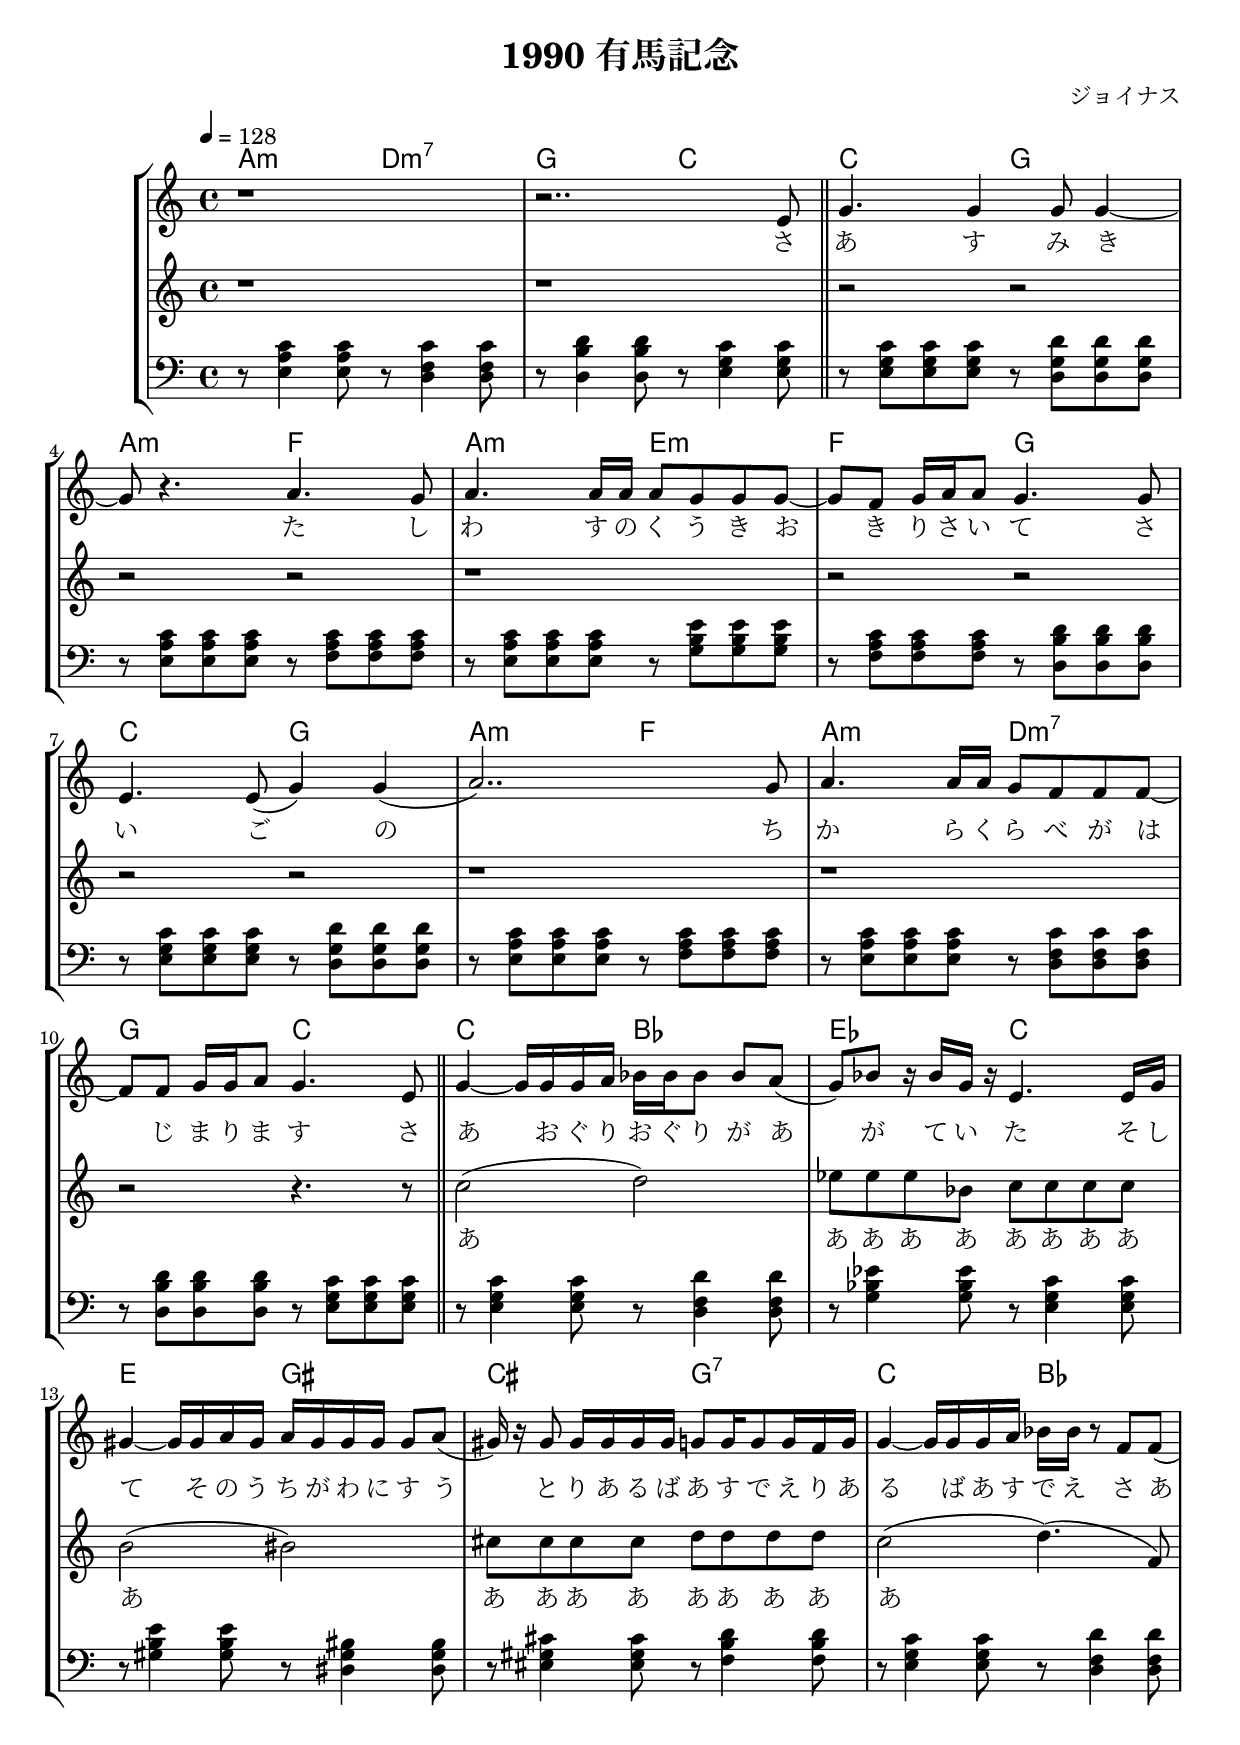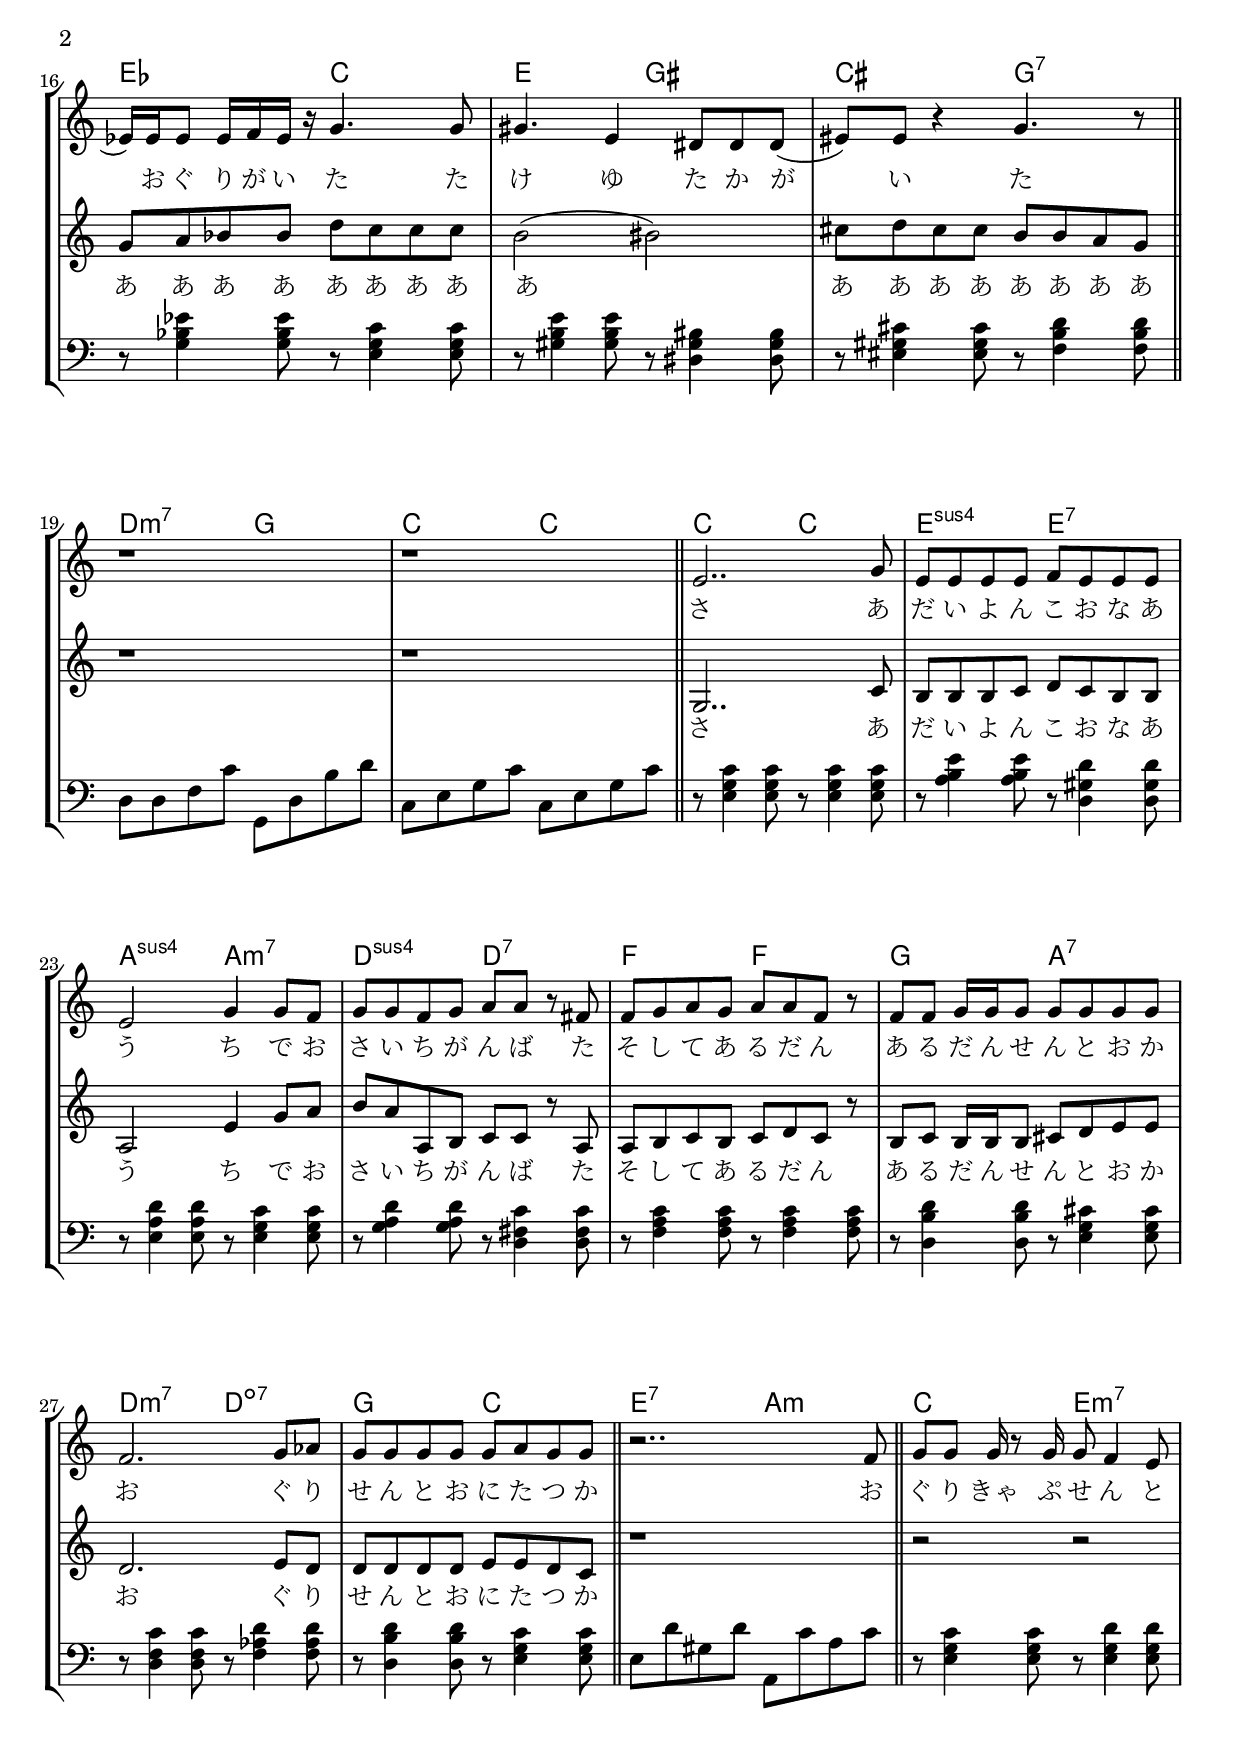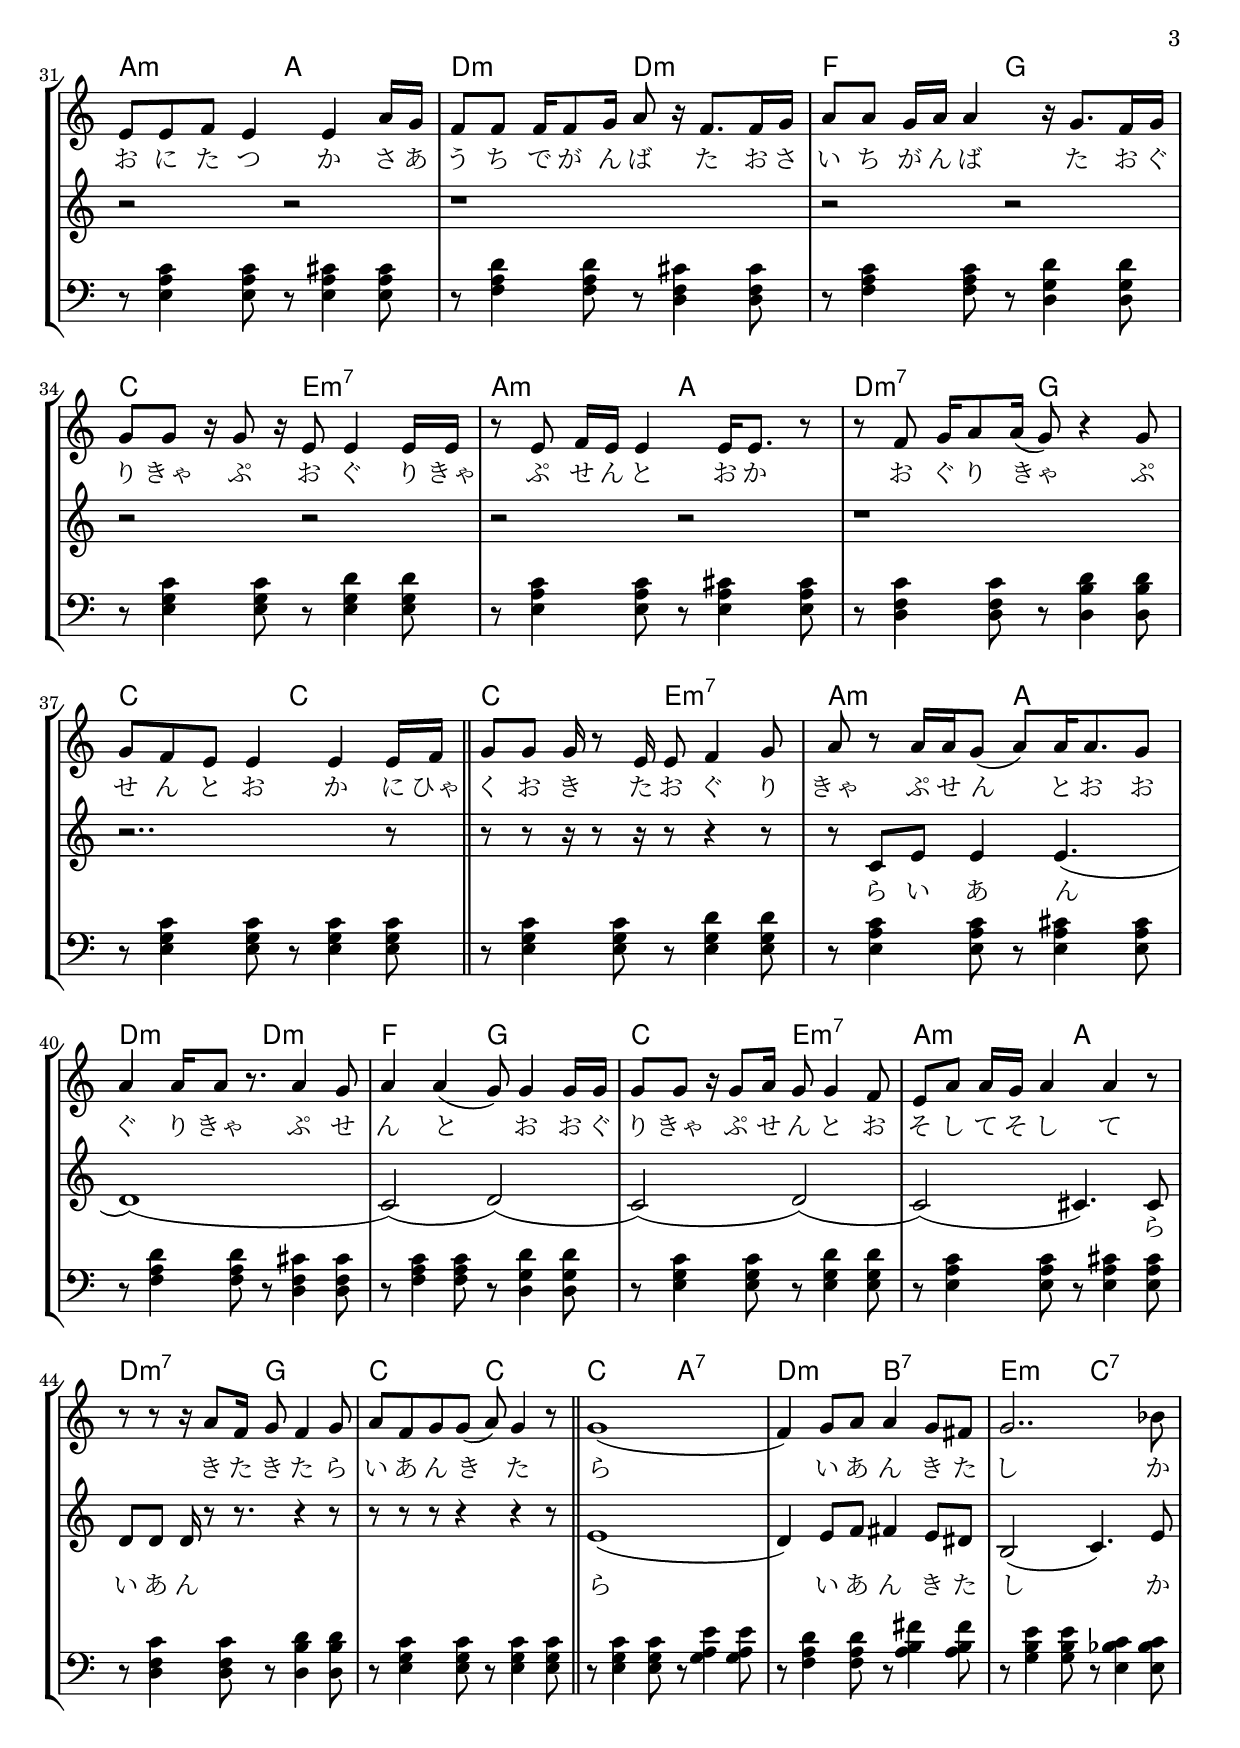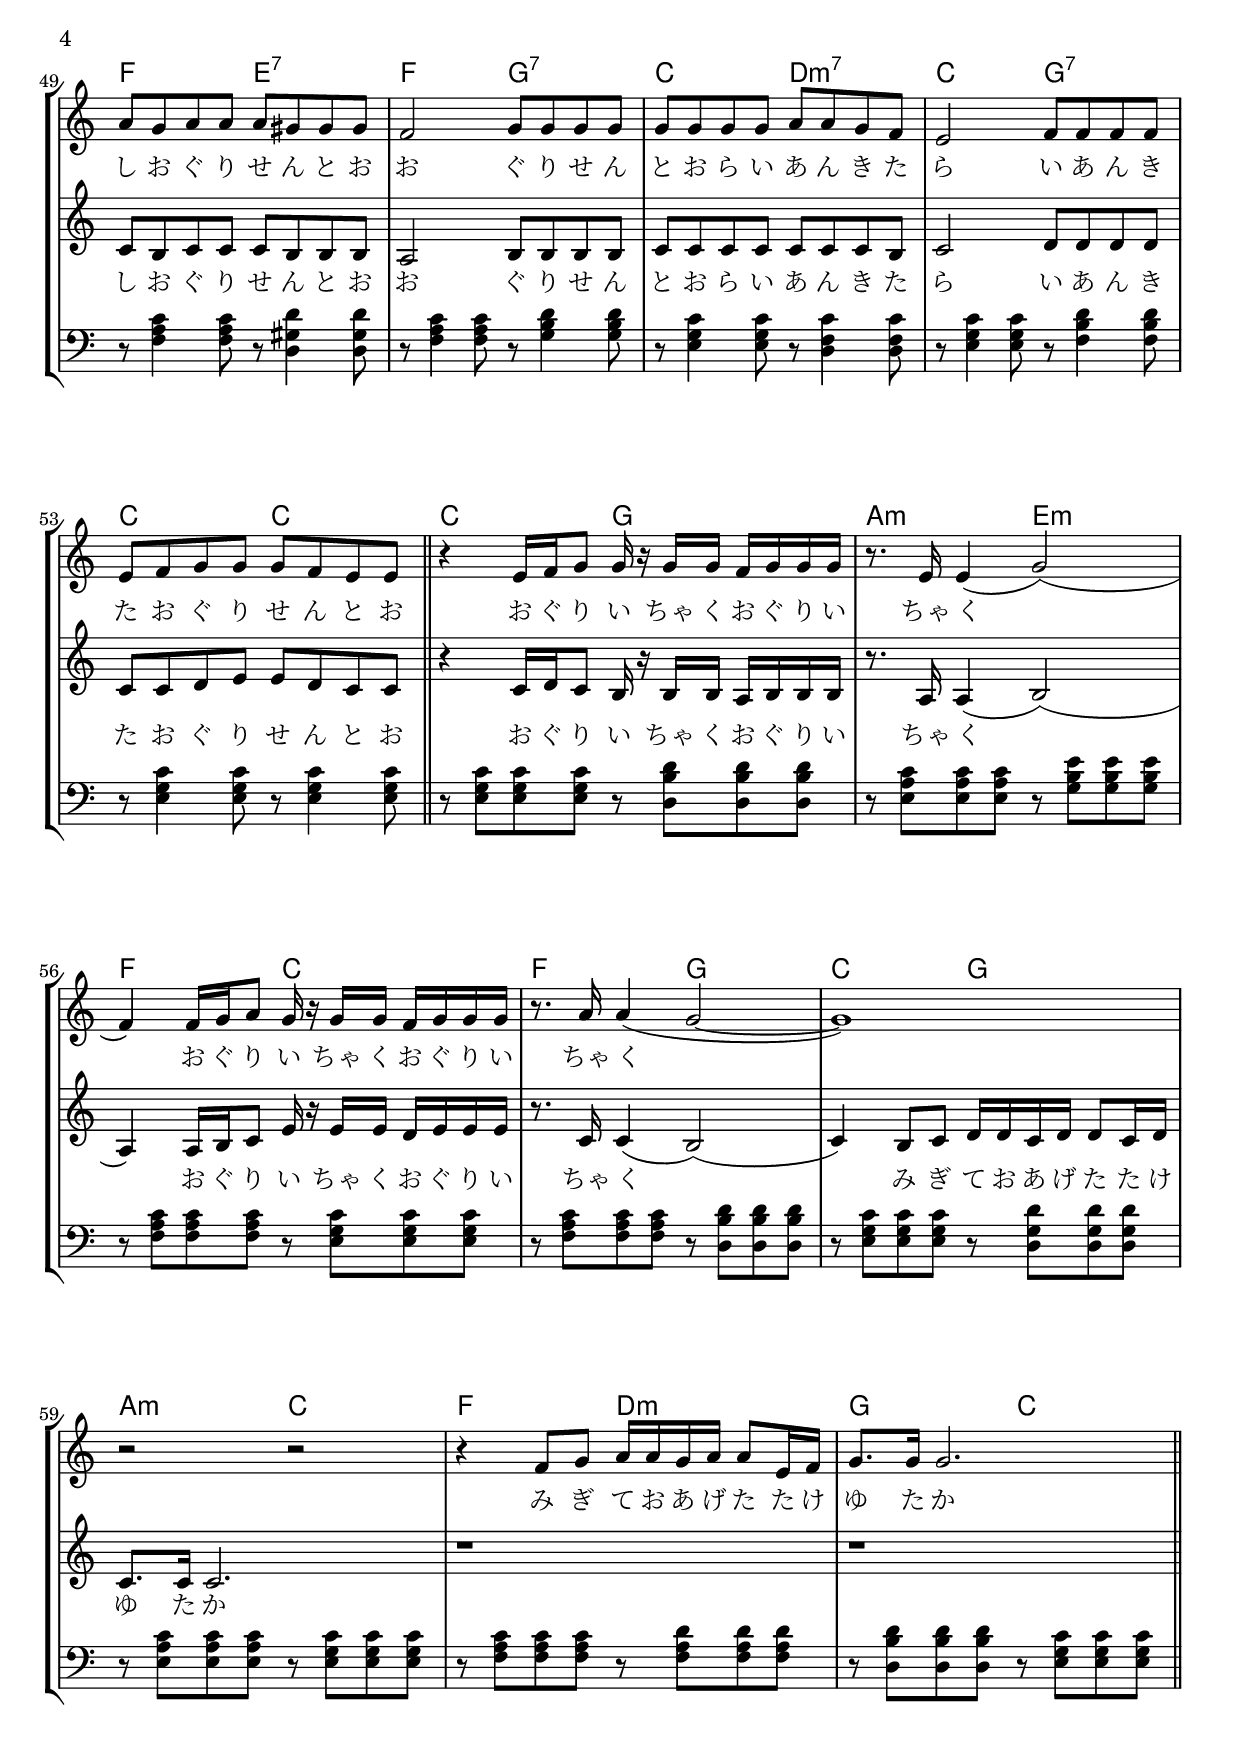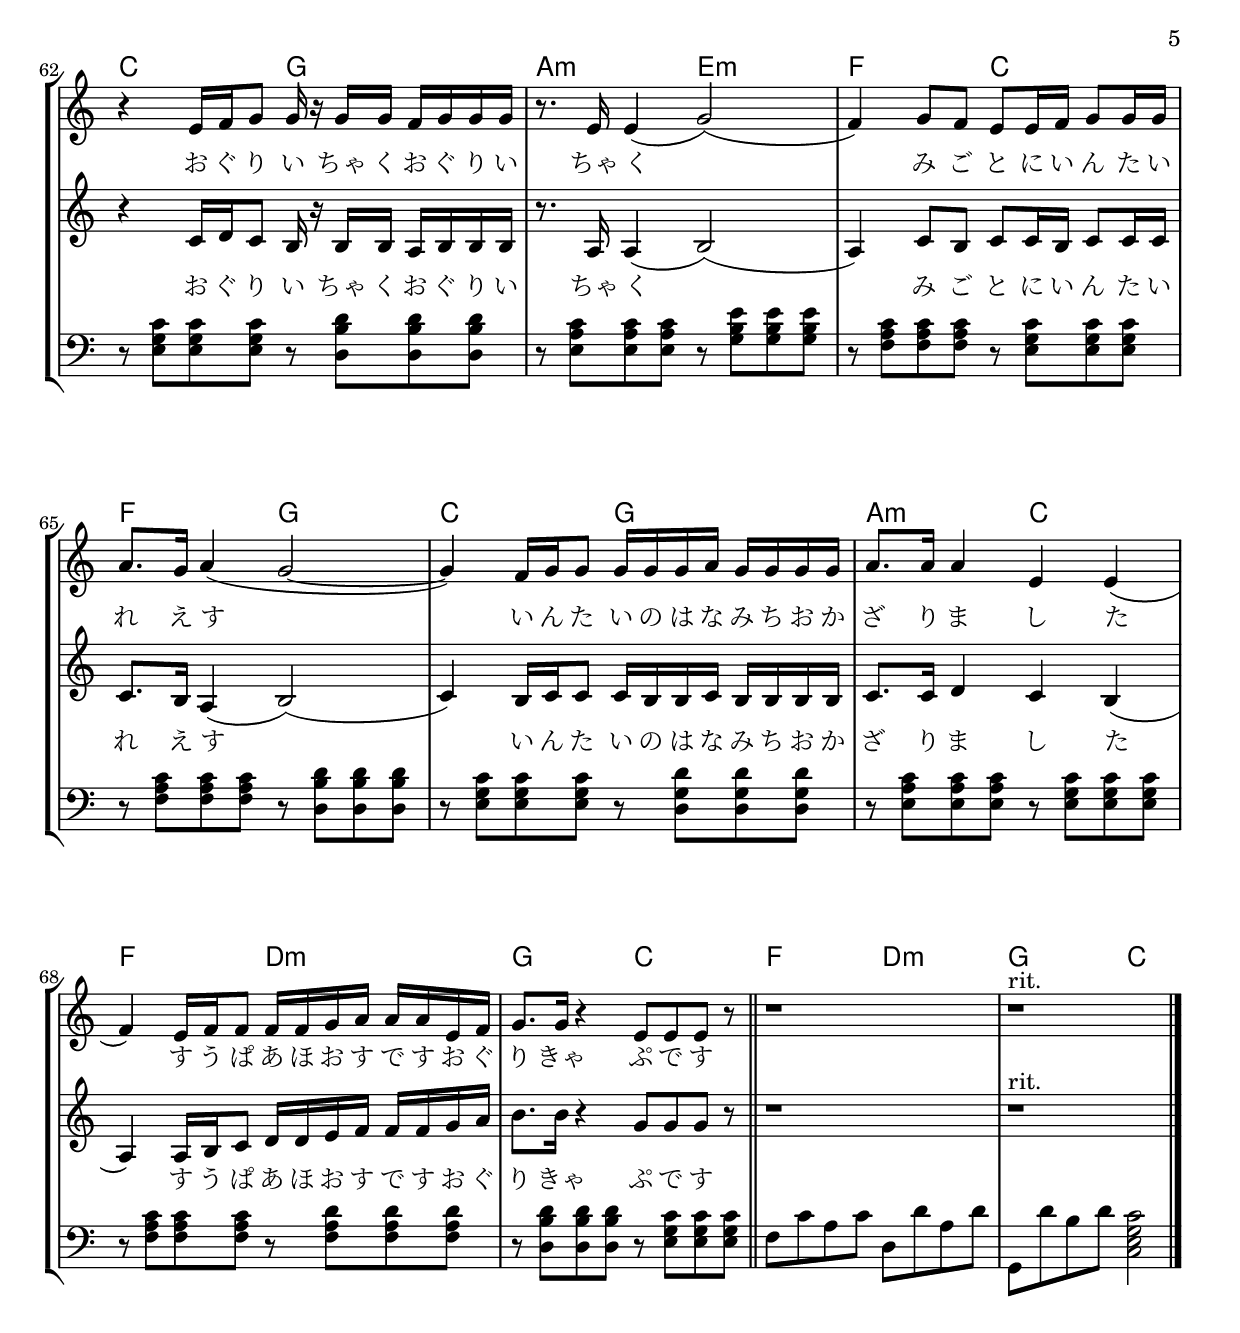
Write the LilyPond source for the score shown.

\version "2.12.1"

\header {
	title = \markup {"1990 有馬記念"}
	composer = \markup \center-column {ジョイナス}
}

harmony = \chordmode {
	a2:m d:min7 g c 

	c g a:m f a:m e:m f g c g a:m f a:m d:min7 g c 

	c bes es c e gis cis g:7 c bes es c e gis cis g:7 

	d:min7 g c c 

	c c e:sus4 e:7 a:sus4 a:min7 d:sus4 d:7 f f g a:7 d:min7 d:dim7 g c 

	e:7 a:m 

	c e:min7 a:m a d:m d:m f g c e:min7 a:m a d:min7 g c c 

	c e:min7 a:m a d:m d:m f g c e:min7 a:m a d:min7 g c c 

	c a:7 d:m b:7 e:m c:7 f e:7 f g:7 c d:min7 c g:7 c c 

	c g a:m e:m f c f g c g a:m c f d:m g c 

	c g a:m e:m f c f g c g a:m c f d:m g c 

	f d:m g c 
}

melody = {
	\key c \major
	\tempo 4 = 128
	r1 | r2.. 
	\set Staff.midiInstrument = #"fss0.35"
	e'8 
	g'4.  g'4  g'8  g'4~ 
	g'8  r4.  a'4.  g'8 
	a'4.  a'16  a'16  a'8  g'8  g'8  g'8~ 
	g'8  f'8  g'16  a'16  a'8  g'4.  g'8 
	e'4.  e'8  (g'4)  g'4 
	(a'2..)  g'8 
	a'4.  a'16  a'16  g'8  f'8  f'8  f'8~ 
	f'8  f'8  g'16  g'16  a'8  g'4.  	\set Staff.midiInstrument = #"fss0.35"
	e'8 
	g'4~g'16  g'16  g'16  a'16  bes'16  bes'16  bes'8  bes'8  a'8 
	(g'8)  bes'8  r16  bes'16  g'16  r16  e'4.  e'16  g'16 
	gis'4~gis'16  gis'16  a'16  gis'16  a'16  gis'16  gis'16  gis'16  gis'8  a'8 
	(gis'16)  r16  gis'8  gis'16  gis'16  gis'16  gis'16  g'8  g'16  g'8  g'16  f'16  g'16 
	g'4~g'16  g'16  g'16  a'16  bes'16  bes'16  r8  f'8  f'8 
	(es'16)  es'16  es'8  es'16  f'16  es'16  r16  g'4.  g'8 
	gis'4.  e'4  dis'8  dis'8  dis'8 
	(eis'8)  eis'8  r4  g'4.  	r8 	r1 | r1   
	\set Staff.midiInstrument = #"fss0.35"
	e'2..  g'8 
	e'8  e'8  e'8  e'8  f'8  e'8  e'8  e'8 
	e'2  g'4  g'8  f'8 
	g'8  g'8  f'8  g'8  a'8  a'8  r8  fis'8 
	f'8  g'8  a'8  g'8  a'8  a'8  f'8  r8 
	f'8  f'8  g'16  g'16  g'8  g'8  g'8  g'8  g'8 
	f'2.  g'8  as'8 
	g'8  g'8  g'8  g'8  g'8  a'8  g'8  g'8
	r2.. 
	\set Staff.midiInstrument = #"fss0.35"
	f'8 
	g'8  g'8  g'16  r8  g'16  g'8  f'4  e'8 
	e'8  e'8  f'8  e'4  e'4  a'16  g'16 
	f'8  f'8  f'16  f'8  g'16  a'8  r16  f'8.  f'16  g'16 
	a'8  a'8  g'16  a'16  a'4  r16  g'8.  f'16  g'16 
	g'8  g'8  r16  g'8  r16  e'8  e'4  e'16  e'16 
	r8  e'8  f'16  e'16  e'4  e'16  e'8.  r8 
	r8  f'8  g'16  a'8  a'16  (g'8)  r4  g'8 
	g'8  f'8  e'8  e'4  e'4  	\set Staff.midiInstrument = #"fss0.35"
	e'16  f'16 
	g'8  g'8  g'16  r8  e'16  e'8  f'4  g'8 
	a'8  r8  a'16  a'16  g'8  (a'8)  a'16  a'8.  g'8 
	a'4  a'16  a'8  r8.  a'4  g'8 
	a'4  a'4  (g'8)  g'4  g'16  g'16 
	g'8  g'8  r16  g'8  a'16  g'8  g'4  f'8 
	e'8  a'8  a'16  g'16  a'4  a'4  r8 
	r8  r8  r16  a'8  f'16  g'8  f'4  g'8 
	a'8  f'8  g'8  g'8  (a'8)  g'4  	r8 	\set Staff.midiInstrument = #"fss0.35"
	g'1 
	(f'4)  g'8  a'8  a'4  g'8  fis'8 
	g'2..  bes'8 
	a'8  g'8  a'8  a'8  a'8  gis'8  gis'8  gis'8 
	f'2  g'8  g'8  g'8  g'8 
	g'8  g'8  g'8  g'8  a'8  a'8  g'8  f'8 
	e'2  f'8  f'8  f'8  f'8 
	e'8  f'8  g'8  g'8  g'8  f'8  e'8  e'8
	\set Staff.midiInstrument = #"fss0.35"
	r4 e'16  f'16  g'8  g'16  r16  g'16  g'16  f'16  g'16  g'16  g'16 
	r8.  e'16  e'4  (g'2) 
	(f'4)  f'16  g'16  a'8  g'16  r16  g'16  g'16  f'16  g'16  g'16  g'16 
	r8.  a'16  a'4  (g'2~ 
	g'1) 
	 r2  r2 
	r4  f'8  g'8  a'16  a'16  g'16  a'16  a'8  e'16  f'16 
	g'8.  g'16  g'2.
	\set Staff.midiInstrument = #"fss0.35"
	r4 e'16  f'16  g'8  g'16  r16  g'16  g'16  f'16  g'16  g'16  g'16 
	r8.  e'16  e'4  (g'2) 
	(f'4)  g'8  f'8  e'8  e'16  f'16  g'8  g'16  g'16 
	a'8.  g'16  a'4  (g'2~ 
	g'4)  f'16  g'16  g'8  g'16  g'16  g'16  a'16  g'16  g'16  g'16  g'16 
	a'8.  a'16  a'4  e'4  e'4 
	(f'4)  e'16  f'16  f'8  f'16  f'16  g'16  a'16  a'16  a'16  e'16  f'16 
	g'8.  g'16  r4  e'8  e'8  e'8  	r8 	r1 | r1^"rit." \bar "|."
}

words = \lyricmode {
	
	さ  あ  す  み  き  た  し  わ  す  の  く  う  き  お  き  り  さ  い  て  さ  い  ご  の  ち  か  ら  く  ら  べ  が  は  じ  ま  り  ま  す  
	さ  あ  お  ぐ  り  お  ぐ  り  が  あ  が  て  い  た  そ  し  て  そ  の  う  ち  が  わ  に  す  う  と  り  あ  る  ば  あ  す  で  え  り  あ  る  ば  あ  す  で  え  さ  あ  お  ぐ  り  が  い  た  た  け  ゆ  た  か  が  い  た  
	
	さ  あ  だ  い  よ  ん  こ  お  な  あ  う  ち  で  お  さ  い  ち  が  ん  ば  た  そ  し  て  あ  る  だ  ん  あ  る  だ  ん  せ  ん  と  お  か  お  ぐ  り  せ  ん  と  お  に  た  つ  か  
	
	お  ぐ  り  きゃ  ぷ  せ  ん  と  お  に  た  つ  か  さ  あ  う  ち  で  が  ん  ば  た  お  さ  い  ち  が  ん  ば  た  お  ぐ  り  きゃ  ぷ  お  ぐ  り  きゃ  ぷ  せ  ん  と  お  か  お  ぐ  り  きゃ  ぷ  せ  ん  と  お  か  
	に  ひゃ  く  お  き  た  お  ぐ  り  きゃ  ぷ  せ  ん  と  お  お  ぐ  り  きゃ  ぷ  せ  ん  と  お  お  ぐ  り  きゃ  ぷ  せ  ん  と  お  そ  し  て  そ  し  て  き  た  き  た  ら  い  あ  ん  き  た  
	ら  い  あ  ん  き  た  し  か  し  お  ぐ  り  せ  ん  と  お  お  ぐ  り  せ  ん  と  お  ら  い  あ  ん  き  た  ら  い  あ  ん  き  た  お  ぐ  り  せ  ん  と  お  
	お  ぐ  り  い  ちゃ  く  お  ぐ  り  い  ちゃ  く  お  ぐ  り  い  ちゃ  く  お  ぐ  り  い  ちゃ  く  み  ぎ  て  お  あ  げ  た  た  け  ゆ  た  か  
	お  ぐ  り  い  ちゃ  く  お  ぐ  り  い  ちゃ  く  み  ご  と  に  い  ん  た  い  れ  え  す  い  ん  た  い  の  は  な  み  ち  お  か  ざ  り  ま  し  た  す  う  ぱ  あ  ほ  お  す  で  す  お  ぐ  り  きゃ  ぷ  で  す  
	
}

secondmelody = {
	\key c \major
	\tempo 4 = 128
	r1 | r1   
	\set Staff.midiInstrument = #"fss0.35"
	 r2  r2 
	r2  r2 
	r1 
	r2  r2 
	r2  r2 
	r1 
	r1 
	r2  r4.  	r8 	\set Staff.midiInstrument = #"Electric Guitar (clean)"
	 c''2  (d''2) 
	es''8  es''8  es''8  bes'8  c''8  c''8  c''8  c''8 
	b'2  (bis'2) 
	cis''8  cis''8  cis''8  cis''8  d''8  d''8  d''8  d''8 
	c''2  (d''4.)  (f'8) 
	g'8  a'8  bes'8  bes'8  d''8  c''8  c''8  c''8 
	b'2  (bis'2) 
	cis''8  d''8  cis''8  cis''8  b'8  b'8  a'8  g'8
	r1 | r1   
	\set Staff.midiInstrument = #"mmi0.48"
	g2..  c'8 
	b8  b8  b8  c'8  d'8  c'8  b8  b8 
	a2  e'4  g'8  a'8 
	b'8  a'8  a8  b8  c'8  c'8  r8  a8 
	a8  b8  c'8  b8  c'8  d'8  c'8  r8 
	b8  c'8  b16  b16  b8  cis'8  d'8  e'8  e'8 
	d'2.  e'8  d'8 
	d'8  d'8  d'8  d'8  e'8  e'8  d'8  c'8
	r1   
	\set Staff.midiInstrument = #"mmi0.48"
	 r2  r2 
	r2  r2 
	r1 
	r2  r2 
	r2  r2 
	r2  r2 
	r1 
	r2..  	\set Staff.midiInstrument = #"mmi0.48"
	r8 
	r8  r8  r16  r8  r16  r8  r4  r8 
	r8  c'8  e'8  e'4  e'4. 
	(d'1) 
	(c'2)  (d'2) 
	(c'2)  (d'2) 
	(c'2)  (cis'4.)  cis'8 
	d'8  d'8  d'16  r8  r8.  r4  r8 
	r8  r8  r8  r4  r4  	r8 	\set Staff.midiInstrument = #"mmi0.48"
	e'1 
	(d'4)  e'8  f'8  fis'4  e'8  dis'8 
	b2  (c'4.)  e'8 
	c'8  b8  c'8  c'8  c'8  b8  b8  b8 
	a2  b8  b8  b8  b8 
	c'8  c'8  c'8  c'8  c'8  c'8  c'8  b8 
	c'2  d'8  d'8  d'8  d'8 
	c'8  c'8  d'8  e'8  e'8  d'8  c'8  c'8
	\set Staff.midiInstrument = #"mmi0.48"
	r4 c'16  d'16  c'8  b16  r16  b16  b16  a16  b16  b16  b16 
	r8.  a16  a4  (b2) 
	(a4)  a16  b16  c'8  e'16  r16  e'16  e'16  d'16  e'16  e'16  e'16 
	r8.  c'16  c'4  (b2) 
	(c'4)  b8  c'8  d'16  d'16  c'16  d'16  d'8  c'16  d'16 
	c'8.  c'16  c'2.
	r1 r1 	\set Staff.midiInstrument = #"mmi0.48"
	r4 c'16  d'16  c'8  b16  r16  b16  b16  a16  b16  b16  b16 
	r8.  a16  a4  (b2) 
	(a4)  c'8  b8  c'8  c'16  b16  c'8  c'16  c'16 
	c'8.  b16  a4  (b2) 
	(c'4)  b16  c'16  c'8  c'16  b16  b16  c'16  b16  b16  b16  b16 
	c'8.  c'16  d'4  c'4  b4 
	(a4)  a16  b16  c'8  d'16  d'16  e'16  f'16  f'16  f'16  g'16  a'16 
	b'8.  b'16  r4  g'8  g'8  g'8  	r8 	r1 | r1^"rit." \bar "|."
}

secondwords = \lyricmode {
	
	
	あ  あ  あ  あ  あ  あ  あ  あ  あ  あ  あ  あ  あ  あ  あ  あ  あ  あ  あ  あ  あ  あ  あ  あ  あ  あ  あ  あ  あ  あ  あ  あ  あ  あ  あ  あ  
	
	さ  あ  だ  い  よ  ん  こ  お  な  あ  う  ち  で  お  さ  い  ち  が  ん  ば  た  そ  し  て  あ  る  だ  ん  あ  る  だ  ん  せ  ん  と  お  か  お  ぐ  り  せ  ん  と  お  に  た  つ  か  
	
	
	ら  い  あ  ん  ら  い  あ  ん  
	ら  い  あ  ん  き  た  し  か  し  お  ぐ  り  せ  ん  と  お  お  ぐ  り  せ  ん  と  お  ら  い  あ  ん  き  た  ら  い  あ  ん  き  た  お  ぐ  り  せ  ん  と  お  
	お  ぐ  り  い  ちゃ  く  お  ぐ  り  い  ちゃ  く  お  ぐ  り  い  ちゃ  く  お  ぐ  り  い  ちゃ  く  み  ぎ  て  お  あ  げ  た  た  け  ゆ  た  か  
	お  ぐ  り  い  ちゃ  く  お  ぐ  り  い  ちゃ  く  み  ご  と  に  い  ん  た  い  れ  え  す  い  ん  た  い  の  は  な  み  ち  お  か  ざ  り  ま  し  た  す  う  ぱ  あ  ほ  お  す  で  す  お  ぐ  り  きゃ  ぷ  で  す  
	
}

tempochange = {
	\tempo 4 = 128
	r1 | r1 \bar "||"
	\tempo 4 = 128
	r1 | r1 | r1 | r1 | r1 | r1 | r1 | r1 \bar "||"
	\tempo 4 = 128
	r1 | r1 | r1 | r1 | r1 | r1 | r1 | r1 \bar "||"
	\tempo 4 = 128
	r1 | r1 \bar "||"
	\tempo 4 = 128
	r1 | r1 | r1 | r1 | r1 | r1 | r1 | r1 \bar "||"
	\tempo 4 = 128
	r1 \bar "||"
	\tempo 4 = 128
	r1 | r1 | r1 | r1 | r1 | r1 | r1 | r1 \bar "||"
	\tempo 4 = 128
	r1 | r1 | r1 | r1 | r1 | r1 | r1 | r1 \bar "||"
	\tempo 4 = 128
	r1 | r1 | r1 | r1 | r1 | r1 | r1 | r1 \bar "||"
	\tempo 4 = 128
	r1 | r1 | r1 | r1 | r1 | r1 | r1 | r1 \bar "||"
	\tempo 4 = 128
	r1 | r1 | r1 | r1 | r1 | r1 | r1 | r1 \bar "||"
	\tempo 4 = 128
	r1 | \tempo 4 = 96 r2 \tempo 4 = 85 r2 \bar "|."
}

mainacc = {
	\clef bass
	\set Staff.midiInstrument = #"Pad 3 (polysynth)"
	\key c \major
	\tempo 4 = 128
	r8 <e a c'>4 <e a c'>8
	r8 <d f c'>4 <d f c'>8
	r8 <d b d'>4 <d b d'>8
	r8 <e g c'>4 <e g c'>8
	\bar "||"

	\set Staff.midiInstrument = #"Bright Acoustic"
	r8 <e g c'>8 <e g c'>8 <e g c'>8
	r8 <d g d'>8 <d g d'>8 <d g d'>8
	r8 <e a c'>8 <e a c'>8 <e a c'>8
	r8 <f a c'>8 <f a c'>8 <f a c'>8
	r8 <e a c'>8 <e a c'>8 <e a c'>8
	r8 <g b e'>8 <g b e'>8 <g b e'>8
	r8 <f a c'>8 <f a c'>8 <f a c'>8
	r8 <d b d'>8 <d b d'>8 <d b d'>8
	r8 <e g c'>8 <e g c'>8 <e g c'>8
	r8 <d g d'>8 <d g d'>8 <d g d'>8
	r8 <e a c'>8 <e a c'>8 <e a c'>8
	r8 <f a c'>8 <f a c'>8 <f a c'>8
	r8 <e a c'>8 <e a c'>8 <e a c'>8
	r8 <d f c'>8 <d f c'>8 <d f c'>8
	r8 <d b d'>8 <d b d'>8 <d b d'>8
	r8 <e g c'>8 <e g c'>8 <e g c'>8
	\bar "||"

	\set Staff.midiInstrument = #"Pad 3 (polysynth)"
	r8 <e g c'>4 <e g c'>8
	r8 <d f d'>4 <d f d'>8
	r8 <g bes es'>4 <g bes es'>8
	r8 <e g c'>4 <e g c'>8
	r8 <gis b e'>4 <gis b e'>8
	r8 <dis gis bis>4 <dis gis bis>8
	r8 <eis gis cis'>4 <eis gis cis'>8
	r8 <f b d'>4 <f b d'>8
	r8 <e g c'>4 <e g c'>8
	r8 <d f d'>4 <d f d'>8
	r8 <g bes es'>4 <g bes es'>8
	r8 <e g c'>4 <e g c'>8
	r8 <gis b e'>4 <gis b e'>8
	r8 <dis gis bis>4 <dis gis bis>8
	r8 <eis gis cis'>4 <eis gis cis'>8
	r8 <f b d'>4 <f b d'>8
	\bar "||"

	\set Staff.midiInstrument = #"Electric Guitar (jazz)"
	d8 d8 f8 c'8
	g,8 d8 b8 d'8
	c8 e8 g8 c'8
	c8 e8 g8 c'8
	\bar "||"

	\set Staff.midiInstrument = #"Synth Voice"
	r8 <e g c'>4 <e g c'>8
	r8 <e g c'>4 <e g c'>8
	r8 <a b e'>4 <a b e'>8
	r8 <d gis d'>4 <d gis d'>8
	r8 <e a d'>4 <e a d'>8
	r8 <e g c'>4 <e g c'>8
	r8 <g a d'>4 <g a d'>8
	r8 <d fis c'>4 <d fis c'>8
	r8 <f a c'>4 <f a c'>8
	r8 <f a c'>4 <f a c'>8
	r8 <d b d'>4 <d b d'>8
	r8 <e g cis'>4 <e g cis'>8
	r8 <d f c'>4 <d f c'>8
	r8 <f as d'>4 <f as d'>8
	r8 <d b d'>4 <d b d'>8
	r8 <e g c'>4 <e g c'>8
	\bar "||"

	\set Staff.midiInstrument = #"Reverse Cymbal"
	e8 d' gis d'
	a,8 c' a c'
	\bar "||"

	\set Staff.midiInstrument = #"Synth Voice"
	r8 <e g c'>4 <e g c'>8
	r8 <e g d'>4 <e g d'>8
	r8 <e a c'>4 <e a c'>8
	r8 <e a cis'>4 <e a cis'>8
	r8 <f a d'>4 <f a d'>8
	r8 <d f cis'>4 <d f cis'>8
	r8 <f a c'>4 <f a c'>8
	r8 <d g d'>4 <d g d'>8
	r8 <e g c'>4 <e g c'>8
	r8 <e g d'>4 <e g d'>8
	r8 <e a c'>4 <e a c'>8
	r8 <e a cis'>4 <e a cis'>8
	r8 <d f c'>4 <d f c'>8
	r8 <d b d'>4 <d b d'>8
	r8 <e g c'>4 <e g c'>8
	r8 <e g c'>4 <e g c'>8
	\bar "||"

	\set Staff.midiInstrument = #"Pad 3 (polysynth)"
	r8 <e g c'>4 <e g c'>8
	r8 <e g d'>4 <e g d'>8
	r8 <e a c'>4 <e a c'>8
	r8 <e a cis'>4 <e a cis'>8
	r8 <f a d'>4 <f a d'>8
	r8 <d f cis'>4 <d f cis'>8
	r8 <f a c'>4 <f a c'>8
	r8 <d g d'>4 <d g d'>8
	r8 <e g c'>4 <e g c'>8
	r8 <e g d'>4 <e g d'>8
	r8 <e a c'>4 <e a c'>8
	r8 <e a cis'>4 <e a cis'>8
	r8 <d f c'>4 <d f c'>8
	r8 <d b d'>4 <d b d'>8
	r8 <e g c'>4 <e g c'>8
	r8 <e g c'>4 <e g c'>8
	\bar "||"

	\set Staff.midiInstrument = #"Pad 3 (polysynth)"
	r8 <e g c'>4 <e g c'>8
	r8 <g a e'>4 <g a e'>8
	r8 <f a d'>4 <f a d'>8
	r8 <a b fis'>4 <a b fis'>8
	r8 <g b e'>4 <g b e'>8
	r8 <e bes c'>4 <e bes c'>8
	r8 <f a c'>4 <f a c'>8
	r8 <d gis d'>4 <d gis d'>8
	r8 <f a c'>4 <f a c'>8
	r8 <g b d'>4 <g b d'>8
	r8 <e g c'>4 <e g c'>8
	r8 <d f c'>4 <d f c'>8
	r8 <e g c'>4 <e g c'>8
	r8 <f b d'>4 <f b d'>8
	r8 <e g c'>4 <e g c'>8
	r8 <e g c'>4 <e g c'>8
	\bar "||"

	\set Staff.midiInstrument = #"Synth Voice"
	r8 <e g c'>8 <e g c'>8 <e g c'>8
	r8 <d b d'>8 <d b d'>8 <d b d'>8
	r8 <e a c'>8 <e a c'>8 <e a c'>8
	r8 <g b e'>8 <g b e'>8 <g b e'>8
	r8 <f a c'>8 <f a c'>8 <f a c'>8
	r8 <e g c'>8 <e g c'>8 <e g c'>8
	r8 <f a c'>8 <f a c'>8 <f a c'>8
	r8 <d b d'>8 <d b d'>8 <d b d'>8
	r8 <e g c'>8 <e g c'>8 <e g c'>8
	r8 <d g d'>8 <d g d'>8 <d g d'>8
	r8 <e a c'>8 <e a c'>8 <e a c'>8
	r8 <e g c'>8 <e g c'>8 <e g c'>8
	r8 <f a c'>8 <f a c'>8 <f a c'>8
	r8 <f a d'>8 <f a d'>8 <f a d'>8
	r8 <d b d'>8 <d b d'>8 <d b d'>8
	r8 <e g c'>8 <e g c'>8 <e g c'>8
	\bar "||"

	\set Staff.midiInstrument = #"Synth Voice"
	r8 <e g c'>8 <e g c'>8 <e g c'>8
	r8 <d b d'>8 <d b d'>8 <d b d'>8
	r8 <e a c'>8 <e a c'>8 <e a c'>8
	r8 <g b e'>8 <g b e'>8 <g b e'>8
	r8 <f a c'>8 <f a c'>8 <f a c'>8
	r8 <e g c'>8 <e g c'>8 <e g c'>8
	r8 <f a c'>8 <f a c'>8 <f a c'>8
	r8 <d b d'>8 <d b d'>8 <d b d'>8
	r8 <e g c'>8 <e g c'>8 <e g c'>8
	r8 <d g d'>8 <d g d'>8 <d g d'>8
	r8 <e a c'>8 <e a c'>8 <e a c'>8
	r8 <e g c'>8 <e g c'>8 <e g c'>8
	r8 <f a c'>8 <f a c'>8 <f a c'>8
	r8 <f a d'>8 <f a d'>8 <f a d'>8
	r8 <d b d'>8 <d b d'>8 <d b d'>8
	r8 <e g c'>8 <e g c'>8 <e g c'>8
	\bar "||"

	\set Staff.midiInstrument = #"Bright Acoustic"
	f8 c' a c'
	d8 d' a d'
	g,8 d' b d'
	<c e g c'>2
	\bar "|."
}

subacc = {
	\clef bass
	\set Staff.midiInstrument = #"Synth Bass 1"
	\key c \major
	\tempo 4 = 128
	a,4 r4
	d4 r4
	g,4 r4
	c4 r4
	\bar "||"

	\set Staff.midiInstrument = #"Electric Bass (finger)"
	c4 r4
	b,4 r4
	a,4 r4
	f4 r4
	a,4 r4
	e4 r4
	f4 r4
	g,4 r4
	c4 r4
	b,4 r4
	a,4 r4
	f4 r4
	a,4 r4
	d4 r4
	g,4 r4
	c4 r4
	\bar "||"

	\set Staff.midiInstrument = #"Synth Bass 1"
	c4 r4
	bes,4 r4
	es4 r4
	c4 r4
	e4 r4
	gis,4 r4
	cis4 r4
	g,4 r4
	c4 r4
	bes,4 r4
	es4 r4
	c4 r4
	e4 r4
	gis,4 r4
	cis4 r4
	g,4 r4
	\bar "||"

	\set Staff.midiInstrument = #"Pad 3 (polysynth)"
	r8 <d f c'>4 <d f c'>8
	r8 <d b d'>4 <d b d'>8
	r8 <e g c'>4 <e g c'>8
	r8 <e g c'>4 <e g c'>8
	\bar "||"

	\set Staff.midiInstrument = #"Synth Bass 2"
	c4 r4
	c4 r4
	e4 r4
	e4 r4
	a,4 r4
	a,4 r4
	d4 r4
	d4 r4
	f4 r4
	f4 r4
	g,4 r4
	a,4 r4
	d4 r4
	d4 r4
	g,4 r4
	c4 r4
	\bar "||"

	\set Staff.midiInstrument = #"Telephone Ring"
	e4 r4
	a,4 r4
	\bar "||"

	\set Staff.midiInstrument = #"Banjo"
	c8 <e g c'>16 <e g c'>16   c16 <e g c'>16 <e g c'>16 c16
	b,8 <e g d'>16 <e g d'>16   b,16 <e g d'>16 <e g d'>16 b,16
	a,8 <e a c'>16 <e a c'>16   a,16 <e a c'>16 <e a c'>16 a,16
	a,8 <e a cis'>16 <e a cis'>16   a,16 <e a cis'>16 <e a cis'>16 a,16
	d8 <f a d'>16 <f a d'>16   d16 <f a d'>16 <f a d'>16 d16
	cis8 <d f cis'>16 <d f cis'>16   cis16 <d f cis'>16 <d f cis'>16 cis16
	c8 <f a c'>16 <f a c'>16   c16 <f a c'>16 <f a c'>16 c16
	b,8 <d g d'>16 <d g d'>16   b,16 <d g d'>16 <d g d'>16 b,16
	c8 <e g c'>16 <e g c'>16   c16 <e g c'>16 <e g c'>16 c16
	b,8 <e g d'>16 <e g d'>16   b,16 <e g d'>16 <e g d'>16 b,16
	a,8 <e a c'>16 <e a c'>16   a,16 <e a c'>16 <e a c'>16 a,16
	a,8 <e a cis'>16 <e a cis'>16   a,16 <e a cis'>16 <e a cis'>16 a,16
	d8 <d f c'>16 <d f c'>16   d16 <d f c'>16 <d f c'>16 d16
	g,8 <d b d'>16 <d b d'>16   g,16 <d b d'>16 <d b d'>16 g,16
	c8 <e g c'>16 <e g c'>16   c16 <e g c'>16 <e g c'>16 c16
	c8 <e g c'>16 <e g c'>16   c16 <e g c'>16 <e g c'>16 c16
	\bar "||"

	\set Staff.midiInstrument = #"Banjo"
	c8 <e g c'>16 <e g c'>16   c16 <e g c'>16 <e g c'>16 c16
	b,8 <e g d'>16 <e g d'>16   b,16 <e g d'>16 <e g d'>16 b,16
	a,8 <e a c'>16 <e a c'>16   a,16 <e a c'>16 <e a c'>16 a,16
	a,8 <e a cis'>16 <e a cis'>16   a,16 <e a cis'>16 <e a cis'>16 a,16
	d8 <f a d'>16 <f a d'>16   d16 <f a d'>16 <f a d'>16 d16
	cis8 <d f cis'>16 <d f cis'>16   cis16 <d f cis'>16 <d f cis'>16 cis16
	c8 <f a c'>16 <f a c'>16   c16 <f a c'>16 <f a c'>16 c16
	b,8 <d g d'>16 <d g d'>16   b,16 <d g d'>16 <d g d'>16 b,16
	c8 <e g c'>16 <e g c'>16   c16 <e g c'>16 <e g c'>16 c16
	b,8 <e g d'>16 <e g d'>16   b,16 <e g d'>16 <e g d'>16 b,16
	a,8 <e a c'>16 <e a c'>16   a,16 <e a c'>16 <e a c'>16 a,16
	a,8 <e a cis'>16 <e a cis'>16   a,16 <e a cis'>16 <e a cis'>16 a,16
	d8 <d f c'>16 <d f c'>16   d16 <d f c'>16 <d f c'>16 d16
	g,8 <d b d'>16 <d b d'>16   g,16 <d b d'>16 <d b d'>16 g,16
	c8 <e g c'>16 <e g c'>16   c16 <e g c'>16 <e g c'>16 c16
	c8 <e g c'>16 <e g c'>16   c16 <e g c'>16 <e g c'>16 c16
	\bar "||"

	\set Staff.midiInstrument = #"Banjo"
	c8 <e g c'>16 <e g c'>16   c16 <e g c'>16 <e g c'>16 c16
	cis8 <g a e'>16 <g a e'>16   cis16 <g a e'>16 <g a e'>16 cis16
	d8 <f a d'>16 <f a d'>16   d16 <f a d'>16 <f a d'>16 d16
	dis8 <a b fis'>16 <a b fis'>16   dis16 <a b fis'>16 <a b fis'>16 dis16
	e8 <g b e'>16 <g b e'>16   e16 <g b e'>16 <g b e'>16 e16
	e8 <e bes c'>16 <e bes c'>16   e16 <e bes c'>16 <e bes c'>16 e16
	f8 <f a c'>16 <f a c'>16   f16 <f a c'>16 <f a c'>16 f16
	e8 <d gis d'>16 <d gis d'>16   e16 <d gis d'>16 <d gis d'>16 e16
	f8 <f a c'>16 <f a c'>16   f16 <f a c'>16 <f a c'>16 f16
	f8 <g b d'>16 <g b d'>16   f16 <g b d'>16 <g b d'>16 f16
	e8 <e g c'>16 <e g c'>16   e16 <e g c'>16 <e g c'>16 e16
	d8 <d f c'>16 <d f c'>16   d16 <d f c'>16 <d f c'>16 d16
	g,8 <e g c'>16 <e g c'>16   g,16 <e g c'>16 <e g c'>16 g,16
	g,8 <f b d'>16 <f b d'>16   g,16 <f b d'>16 <f b d'>16 g,16
	c8 <e g c'>16 <e g c'>16   c16 <e g c'>16 <e g c'>16 c16
	c8 <e g c'>16 <e g c'>16   c16 <e g c'>16 <e g c'>16 c16
	\bar "||"

	\set Staff.midiInstrument = #"Banjo"
	c8 c'16 g16   e16 g16 c'16 g16
	g,8 d'16 b16   d16 b16 d'16 b16
	a,8 c'16 a16   e16 a16 c'16 a16
	e8 e'16 b16   g16 b16 e'16 b16
	f8 c'16 a16   f16 a16 c'16 a16
	c8 c'16 g16   e16 g16 c'16 g16
	f8 c'16 a16   f16 a16 c'16 a16
	g,8 d'16 b16   d16 b16 d'16 b16
	c8 c'16 g16   e16 g16 c'16 g16
	b,8 d'16 g16   d16 g16 d'16 g16
	a,8 c'16 a16   e16 a16 c'16 a16
	g,8 c'16 g16   e16 g16 c'16 g16
	f8 c'16 a16   f16 a16 c'16 a16
	d8 d'16 a16   f16 a16 d'16 a16
	g,8 d'16 b16   d16 b16 d'16 b16
	c8 c'16 g16   e16 g16 c'16 g16
	\bar "||"

	\set Staff.midiInstrument = #"Banjo"
	c8 c'16 g16   e16 g16 c'16 g16
	g,8 d'16 b16   d16 b16 d'16 b16
	a,8 c'16 a16   e16 a16 c'16 a16
	e8 e'16 b16   g16 b16 e'16 b16
	f8 c'16 a16   f16 a16 c'16 a16
	c8 c'16 g16   e16 g16 c'16 g16
	f8 c'16 a16   f16 a16 c'16 a16
	g,8 d'16 b16   d16 b16 d'16 b16
	c8 c'16 g16   e16 g16 c'16 g16
	b,8 d'16 g16   d16 g16 d'16 g16
	a,8 c'16 a16   e16 a16 c'16 a16
	g,8 c'16 g16   e16 g16 c'16 g16
	f8 c'16 a16   f16 a16 c'16 a16
	d8 d'16 a16   f16 a16 d'16 a16
	g,8 d'16 b16   d16 b16 d'16 b16
	c8 c'16 g16   e16 g16 c'16 g16
	\bar "||"

	\set Staff.midiInstrument = #"Electric Bass (finger)"
	f8 r16 <f a c'>16 <f a c'>8 r16 f16
	d8 r16 <f a d'>16 <f a d'>8 r16 d16
	g,8 r16 <d b d'>16 <d b d'>8 r16 g,16
	<c e g c'>2
	\bar "|."
}

percA = {
	\drummode {
	r8 cymr16 cymr16 cymr8 cymr16 cymr16 cymr8 cymr16 cymr16 cymr8 cymr8  |cymr8 cymr16 cymr16 cymr8 cymr16 cymr16 cymr8 cymr16 cymr16 cymr8 cymr8  \bar "||"
	\times 16/12{ cymr8. cymr8 cymr16 cymr8. cymr8 cymr16 } |\times 16/12{ r8. cymr8 cymr16 cymr8. cymr8 cymr16 } |\times 16/12{ cymr8. cymr8 cymr16 cymr8. cymr8 cymr16 } |\times 16/12{ r8. cymr8 cymr16 cymr8. cymr8 cymr16 } |\times 16/12{ cymr8. cymr8 cymr16 cymr8. cymr8 cymr16 } |\times 16/12{ r8. cymr8 cymr16 cymr8. cymr8 cymr16 } |\times 16/12{ cymr8. cymr8 cymr16 cymr8. cymr8 cymr16 } |\times 16/12{ cymr8. cymr8 cymr4. r16 } \bar "||"
	r8 cymr16 cymr16 cymr8 cymr16 cymr16 cymr8 cymr16 cymr16 cymr8 cymr8  |cymr8 cymr16 cymr16 cymr8 cymr16 cymr16 cymr8 cymr16 cymr16 cymr8 cymr8  |cymr8 cymr16 cymr16 cymr8 cymr16 cymr16 cymr8 cymr16 cymr16 cymr8 cymr16 cymr16  |cymr8 cymr16 cymr16 cymr8 cymr16 cymr16 cymr8 cymr16 cymr16 cymr8 cymr8  |r8 cymr16 cymr16 cymr8 cymr16 cymr16 cymr8 cymr16 cymr16 cymr8 cymr8  |cymr8 cymr16 cymr16 cymr8 cymr16 cymr16 cymr8 cymr16 cymr16 cymr8 cymr8  |cymr8 cymr16 cymr16 cymr8 cymr16 cymr16 cymr8 cymr16 cymr16 cymr8 cymr16 cymr16  |cymr8 cymr16 cymr16 cymr8 cymr16 cymr16 cymr8 cymr16 cymr16 cymr8 cymr8  \bar "||"
	r4 hh4 hh4 hh4  |r1  \bar "||"
	r8 cymr16 cymr16 cymr8 cymr16 cymr16 cymr8 cymr16 cymr16 cymr8 cymr8  |cymr8 cymr16 cymr16 cymr8 cymr16 cymr16 cymr8 cymr16 cymr16 cymr8 cymr8  |cymr8 cymr16 cymr16 cymr8 cymr16 cymr16 cymr8 cymr16 cymr16 cymr8 cymr16 cymr16  |cymr8 cymr16 cymr16 cymr8 cymr16 cymr16 cymr8 cymr16 cymr16 cymr8 cymr8  |r8 cymr16 cymr16 cymr8 cymr16 cymr16 cymr8 cymr16 cymr16 cymr8 cymr8  |cymr8 cymr16 cymr16 cymr8 cymr16 cymr16 cymr8 cymr16 cymr16 cymr8 cymr8  |cymr8 cymr16 cymr16 cymr8 cymr16 cymr16 cymr8 cymr16 cymr16 cymr8 cymr16 cymr16  |cymr8 cymr16 cymr16 cymr8 cymr16 cymr16 cymr8 cymr16 cymr16 cymr8 cymr8  \bar "||"
	r1  \bar "||"
	r8 cymr16 cymr16 cymr8 cymr16 cymr16 cymr8 cymr16 cymr16 cymr8 cymr8  |cymr8 cymr16 cymr16 cymr8 cymr16 cymr16 cymr8 cymr16 cymr16 cymr8 cymr8  |cymr8 cymr16 cymr16 cymr8 cymr16 cymr16 cymr8 cymr16 cymr16 cymr8 cymr16 cymr16  |cymr8 cymr16 cymr16 cymr8 cymr16 cymr16 cymr8 cymr16 cymr16 cymr8 cymr8  |r8 cymr16 cymr16 cymr8 cymr16 cymr16 cymr8 cymr16 cymr16 cymr8 cymr8  |cymr8 cymr16 cymr16 cymr8 cymr16 cymr16 cymr8 cymr16 cymr16 cymr8 cymr8  |cymr8 cymr16 cymr16 cymr8 cymr16 cymr16 cymr8 cymr16 cymr16 cymr8 cymr16 cymr16  |cymr8 cymr16 cymr16 cymr8 cymr16 cymr16 cymr8 cymr16 cymr16 cymr8 cymr8  \bar "||"
	r8 cymr16 cymr16 cymr8 cymr16 cymr16 cymr8 cymr16 cymr16 cymr8 cymr8  |cymr8 cymr16 cymr16 cymr8 cymr16 cymr16 cymr8 cymr16 cymr16 cymr8 cymr8  |cymr8 cymr16 cymr16 cymr8 cymr16 cymr16 cymr8 cymr16 cymr16 cymr8 cymr16 cymr16  |cymr8 cymr16 cymr16 cymr8 cymr16 cymr16 cymr8 cymr16 cymr16 cymr8 cymr8  |r8 cymr16 cymr16 cymr8 cymr16 cymr16 cymr8 cymr16 cymr16 cymr8 cymr8  |cymr8 cymr16 cymr16 cymr8 cymr16 cymr16 cymr8 cymr16 cymr16 cymr8 cymr8  |cymr8 cymr16 cymr16 cymr8 cymr16 cymr16 cymr8 cymr16 cymr16 cymr8 cymr16 cymr16  |cymr8 cymr16 cymr16 cymr8 cymr16 cymr16 cymr8 cymr16 cymr16 cymr8 cymr8  \bar "||"
	r8 cymr16 cymr16 cymr8 cymr16 cymr16 cymr8 cymr16 cymr16 cymr8 cymr8  |cymr8 cymr16 cymr16 cymr8 cymr16 cymr16 cymr8 cymr16 cymr16 cymr8 cymr8  |cymr8 cymr16 cymr16 cymr8 cymr16 cymr16 cymr8 cymr16 cymr16 cymr8 cymr16 cymr16  |cymr8 cymr16 cymr16 cymr8 cymr16 cymr16 cymr8 cymr16 cymr16 cymr8 cymr8  |r8 cymr16 cymr16 cymr8 cymr16 cymr16 cymr8 cymr16 cymr16 cymr8 cymr8  |cymr8 cymr16 cymr16 cymr8 cymr16 cymr16 cymr8 cymr16 cymr16 cymr8 cymr8  |cymr8 cymr16 cymr16 cymr8 cymr16 cymr16 cymr8 cymr16 cymr16 cymr8 cymr16 cymr16  |cymr8 cymr16 cymr16 cymr8 cymr16 cymr16 cymr8 cymr16 cymr16 cymr8 cymr8  \bar "||"
	r4 hh4 hh4 hh4  |hh4 hh4 hh4 hh4  |hh4 hh4 hh4 hh4  |hh4 hh4 hh4 hh4  |r4 hh4 hh4 hh4  |hh4 hh4 hh4 hh4  |hh4 hh4 hh4 hh4  |r1  \bar "||"
	r4 hh4 hh4 hh4  |hh4 hh4 hh4 hh4  |hh4 hh4 hh4 hh4  |hh4 hh4 hh4 hh4  |r4 hh4 hh4 hh4  |hh4 hh4 hh4 hh4  |hh4 hh4 hh4 hh4  |r1  \bar "||"
	hh4 hh8 hh2 r8  |\times 16/32{ hh2 hh8. hh1 r4 r16 } \bar "|."
	}
}

percB = {
	\drummode {
	r4 sn2 sn4  |r4 sn2 sn8 sn16 sn16  \bar "||"
	\times 16/12{ r2 r8 hhp8 } |\times 16/12{ r2. } |\times 16/12{ r2 r8 hhp8 } |\times 16/12{ hhp2. } |\times 16/12{ r2 r8 hhp8 } |\times 16/12{ r2. } |\times 16/12{ r2 r8 hhp8 } |\times 16/12{ hhp2. } \bar "||"
	r4 sn2 sn4  |r4 sn8 sn4. sn4  |r4 sn2 sn4  |r4 sn8 sn4. sn4  |r4 sn2 sn4  |r4 sn8 sn4. sn4  |r4 sn2 sn4  |r4 sn2 sn8 sn16 sn16  \bar "||"
	r4 sn8 sn4. sn4  |sn16 sn16 sn16 sn16 sn16 sn16 sn16 sn16 sn16 sn16 sn16 sn16 sn16 sn16 sn16 sn16  \bar "||"
	r4 sn2 sn4  |r4 sn8 sn4. sn4  |r4 sn2 sn4  |r4 sn8 sn4. sn4  |r4 sn2 sn4  |r4 sn8 sn4. sn4  |r4 sn2 sn4  |r4 sn2 sn8 sn16 sn16  \bar "||"
	sn16 sn16 sn16 sn16 sn16 sn16 sn16 sn16 sn16 sn16 sn16 sn16 sn16 sn16 sn16 sn16  \bar "||"
	r4 sn2 sn4  |r4 sn8 sn4. sn4  |r4 sn2 sn4  |r4 sn8 sn4. sn4  |r4 sn2 sn4  |r4 sn8 sn4. sn4  |r4 sn2 sn4  |r4 sn2 sn8 sn16 sn16  \bar "||"
	r4 sn2 sn4  |r4 sn8 sn4. sn4  |r4 sn2 sn4  |r4 sn8 sn4. sn4  |r4 sn2 sn4  |r4 sn8 sn4. sn4  |r4 sn2 sn4  |r4 sn2 sn8 sn16 sn16  \bar "||"
	r4 sn2 sn4  |r4 sn8 sn4. sn4  |r4 sn2 sn4  |r4 sn8 sn4. sn4  |r4 sn2 sn4  |r4 sn8 sn4. sn4  |r4 sn2 sn4  |r4 sn2 sn8 sn16 sn16  \bar "||"
	r4 sn8 sn4. sn4  |r4 sn8 sn4. sn4  |r4 sn8 sn4. sn4  |r4 sn8 sn4. sn4  |r4 sn8 sn4. sn4  |r4 sn8 sn4. sn4  |r4 sn8 sn4. sn4  |sn16 sn16 sn16 sn16 sn16 sn16 sn16 sn16 sn16 sn16 sn16 sn16 sn16 sn16 sn16 sn16  \bar "||"
	r4 sn8 sn4. sn4  |r4 sn8 sn4. sn4  |r4 sn8 sn4. sn4  |r4 sn8 sn4. sn4  |r4 sn8 sn4. sn4  |r4 sn8 sn4. sn4  |r4 sn8 sn4. sn4  |sn16 sn16 sn16 sn16 sn16 sn16 sn16 sn16 sn16 sn16 sn16 sn16 sn16 sn16 sn16 sn16  \bar "||"
	r16 hhp8 hhp8 hhp2 r8.  |\times 16/32{ r8 hhp4 hhp4 hhp8 hhp1 r4 } \bar "|."
	}
}

percC = {
	\drummode {
	bd8. bd16 bd8. bd16 bd8. bd16 bd8. bd16  |bd8. bd16 bd8. bd16 bd8. bd16 bd8. bd16  \bar "||"
	\times 16/12{ bd4. bd4 r16 bd16 } |\times 16/12{ bd4. bd4. } |\times 16/12{ bd4. bd4 r16 bd16 } |\times 16/12{ bd4. bd4 r16 bd16 } |\times 16/12{ bd4. bd4 r16 bd16 } |\times 16/12{ bd4. bd4. } |\times 16/12{ bd4. bd4 r16 bd16 } |\times 16/12{ bd4 r16 bd16 bd4. } \bar "||"
	bd8. bd16 bd8. bd16 bd8. bd16 bd8. bd16  |bd8. bd16 bd8. bd16 bd8. bd16 bd4  |bd8. bd16 bd8. bd16 bd8. bd16 bd8. bd16  |bd8. bd16 bd8. bd16 bd8. bd16 bd4  |bd8. bd16 bd8. bd16 bd8. bd16 bd8. bd16  |bd8. bd16 bd8. bd16 bd8. bd16 bd4  |bd8. bd16 bd8. bd16 bd8. bd16 bd8. bd16  |bd8. bd16 bd8. bd16 bd8. bd16 bd8. bd16  \bar "||"
	bd4 bd4 bd4 bd4  |bd4 bd4 bd8 bd8 bd8 bd8  \bar "||"
	bd8. bd16 bd8. bd16 bd8. bd16 bd8. bd16  |bd8. bd16 bd8. bd16 bd8. bd16 bd4  |bd8. bd16 bd8. bd16 bd8. bd16 bd8. bd16  |bd8. bd16 bd8. bd16 bd8. bd16 bd4  |bd8. bd16 bd8. bd16 bd8. bd16 bd8. bd16  |bd8. bd16 bd8. bd16 bd8. bd16 bd4  |bd8. bd16 bd8. bd16 bd8. bd16 bd8. bd16  |bd8. bd16 bd8. bd16 bd8. bd16 bd8. bd16  \bar "||"
	bd4 bd4 bd8 bd8 bd8 bd8  \bar "||"
	bd8. bd16 bd8. bd16 bd8. bd16 bd8. bd16  |bd8. bd16 bd8. bd16 bd8. bd16 bd4  |bd8. bd16 bd8. bd16 bd8. bd16 bd8. bd16  |bd8. bd16 bd8. bd16 bd8. bd16 bd4  |bd8. bd16 bd8. bd16 bd8. bd16 bd8. bd16  |bd8. bd16 bd8. bd16 bd8. bd16 bd4  |bd8. bd16 bd8. bd16 bd8. bd16 bd8. bd16  |bd8. bd16 bd8. bd16 bd8. bd16 bd8. bd16  \bar "||"
	bd8. bd16 bd8. bd16 bd8. bd16 bd8. bd16  |bd8. bd16 bd8. bd16 bd8. bd16 bd4  |bd8. bd16 bd8. bd16 bd8. bd16 bd8. bd16  |bd8. bd16 bd8. bd16 bd8. bd16 bd4  |bd8. bd16 bd8. bd16 bd8. bd16 bd8. bd16  |bd8. bd16 bd8. bd16 bd8. bd16 bd4  |bd8. bd16 bd8. bd16 bd8. bd16 bd8. bd16  |bd8. bd16 bd8. bd16 bd8. bd16 bd8. bd16  \bar "||"
	bd8. bd16 bd8. bd16 bd8. bd16 bd8. bd16  |bd8. bd16 bd8. bd16 bd8. bd16 bd4  |bd8. bd16 bd8. bd16 bd8. bd16 bd8. bd16  |bd8. bd16 bd8. bd16 bd8. bd16 bd4  |bd8. bd16 bd8. bd16 bd8. bd16 bd8. bd16  |bd8. bd16 bd8. bd16 bd8. bd16 bd4  |bd8. bd16 bd8. bd16 bd8. bd16 bd8. bd16  |bd8. bd16 bd8. bd16 bd8. bd16 bd8. bd16  \bar "||"
	bd4 bd4 bd4 bd4  |bd4 bd4 bd4 bd8 bd8  |bd4 bd4 bd4 bd4  |bd4 bd4 bd4 bd8 bd8  |bd4 bd4 bd4 bd4  |bd4 bd4 bd4 bd8 bd8  |bd4 bd4 bd4 bd4  |bd4 bd4 bd8 bd8 bd8 bd8  \bar "||"
	bd4 bd4 bd4 bd4  |bd4 bd4 bd4 bd8 bd8  |bd4 bd4 bd4 bd4  |bd4 bd4 bd4 bd8 bd8  |bd4 bd4 bd4 bd4  |bd4 bd4 bd4 bd8 bd8  |bd4 bd4 bd4 bd4  |bd4 bd4 bd8 bd8 bd8 bd8  \bar "||"
	r1  |\times 16/32{ r1 r2 hho2 } \bar "|."
	}
}

percD = {
	\drummode {
	r1  |r4. tommh2 r8  \bar "||"
	\times 16/12{ r2. } |\times 16/12{ rb2. } |\times 16/12{ r2. } |\times 16/12{ rb2. } |\times 16/12{ r2. } |\times 16/12{ rb2. } |\times 16/12{ r2. } |\times 16/12{ rb2. } \bar "||"
	r1  |r2 r16 tommh4. r16  |r1  |r2 r16 tommh4. r16  |r1  |r2 r16 tommh4. r16  |r1  |r4. tommh2 r8  \bar "||"
	r8 hhp4 hhp4 hhp4 hhp8  |r8 hhp4 hhp4 hhp4 hhp8  \bar "||"
	r1  |r2 r16 tommh4. r16  |r1  |r2 r16 tommh4. r16  |r1  |r2 r16 tommh4. r16  |r1  |r4. tommh2 r8  \bar "||"
	r8 hhp4 hhp4 hhp4 hhp8  \bar "||"
	r1  |r2 r16 tommh4. r16  |r1  |r2 r16 tommh4. r16  |r1  |r2 r16 tommh4. r16  |r1  |r4. tommh2 r8  \bar "||"
	r1  |r2 r16 tommh4. r16  |r1  |r2 r16 tommh4. r16  |r1  |r2 r16 tommh4. r16  |r1  |r4. tommh2 r8  \bar "||"
	r1  |r2 r16 tommh4. r16  |r1  |r2 r16 tommh4. r16  |r1  |r2 r16 tommh4. r16  |r1  |r4. tommh2 r8  \bar "||"
	r8 hhp4 hhp4 hhp4 hhp8  |r8 hhp4 hhp4 hhp4 hhp8  |r8 hhp4 hhp4 hhp4 hhp8  |r8 hhp4 hhp4 hhp4 hhp8  |r8 hhp4 hhp4 hhp4 hhp8  |r8 hhp4 hhp4 hhp4 hhp8  |r8 hhp4 hhp4 hhp4 hhp8  |r8 hhp4 hhp4 hhp4 hhp8  \bar "||"
	r8 hhp4 hhp4 hhp4 hhp8  |r8 hhp4 hhp4 hhp4 hhp8  |r8 hhp4 hhp4 hhp4 hhp8  |r8 hhp4 hhp4 hhp4 hhp8  |r8 hhp4 hhp4 hhp4 hhp8  |r8 hhp4 hhp4 hhp4 hhp8  |r8 hhp4 hhp4 hhp4 hhp8  |r8 hhp4 hhp4 hhp4 hhp8  \bar "||"
	bd8. bd8. bd2 bd8  |\times 16/32{ bd4. bd4. bd8 bd2 r8 bd2 } \bar "|."
	}
}

percE = {
	\drummode {
	r1  |r2 r16 toml4. r16  \bar "||"
	r1 |r1 |r1 |r1 |r1 |r1 |r1 |\times 16/12{ r4. sn8 sn4 } \bar "||"
	r1  |r2. r8 toml8  |r1  |r2. r8 toml8  |r1  |r2. r8 toml8  |r1  |r2 r16 toml4. r16  \bar "||"
	cymc1  |r1 \bar "||"
	r1  |r2. r8 toml8  |r1  |r2. r8 toml8  |r1  |r2. r8 toml8  |r1  |r2 r16 toml4. r16  \bar "||"
	cymc1  \bar "||"
	r1  |r2. r8 toml8  |r1  |r2. r8 toml8  |r1  |r2. r8 toml8  |r1  |r2 r16 toml4. r16  \bar "||"
	r1  |r2. r8 toml8  |r1  |r2. r8 toml8  |r1  |r2. r8 toml8  |r1  |r2 r16 toml4. r16  \bar "||"
	r1  |r2. r8 toml8  |r1  |r2. r8 toml8  |r1  |r2. r8 toml8  |r1  |r2 r16 toml4. r16  \bar "||"
	cymc1  |r1 |r1 |r1 |cymc1  |r1 |r1 |r1 \bar "||"
	cymc1  |r1 |r1 |r1 |cymc1  |r1 |r1 |r1 \bar "||"
	r2 ss2  |\times 16/32{ r1 ss1 } \bar "|."
	}
}

percF = {
	\drummode {
	cymc1  |r1 \bar "||"
	r1 |r1 |r1 |r1 |r1 |r1 |r1 |\times 16/12{ r2 r16 tommh16 tommh8 } \bar "||"
	cymc1  |r1 |r1 |r1 |cymc1  |r1 |r1 |r1 \bar "||"
	r1 | r1 \bar "||"
	cymc1  |r1 |r1 |r1 |cymc1  |r1 |r1 |r1 \bar "||"
	r1 \bar "||"
	cymc1  |r1 |r1 |r1 |cymc1  |r1 |r1 |r1 \bar "||"
	cymc1  |r1 |r1 |r1 |cymc1  |r1 |r1 |r1 \bar "||"
	cymc1  |r1 |r1 |r1 |cymc1  |r1 |r1 |r1 \bar "||"
	r1 | r1 | r1 | r1 | r1 | r1 | r1 | r1 \bar "||"
	r1 | r1 | r1 | r1 | r1 | r1 | r1 | r1 \bar "||"
	r1 |\times 16/32{ r1 sn4 sn8 sn2 r8 } \bar "|."
	}
}

percG = {
	\drummode {
	r1 | r1 \bar "||"
	r1 |r1 |r1 |r1 |r1 |r1 |r1 |\times 16/12{ r2 r8. toml16 } \bar "||"
	r1 | r1 | r1 | r1 | r1 | r1 | r1 | r1 \bar "||"
	r1 | r1 \bar "||"
	r1 | r1 | r1 | r1 | r1 | r1 | r1 | r1 \bar "||"
	r1 \bar "||"
	r1 | r1 | r1 | r1 | r1 | r1 | r1 | r1 \bar "||"
	r1 | r1 | r1 | r1 | r1 | r1 | r1 | r1 \bar "||"
	r1 | r1 | r1 | r1 | r1 | r1 | r1 | r1 \bar "||"
	r1 | r1 | r1 | r1 | r1 | r1 | r1 | r1 \bar "||"
	r1 | r1 | r1 | r1 | r1 | r1 | r1 | r1 \bar "||"
	r1 |r1 \bar "|."
	}
}

percH = {
	\drummode {
	r1 | r1 \bar "||"
	r1 | r1 | r1 | r1 | r1 | r1 | r1 | r1 \bar "||"
	r1 | r1 | r1 | r1 | r1 | r1 | r1 | r1 \bar "||"
	r1 | r1 \bar "||"
	r1 | r1 | r1 | r1 | r1 | r1 | r1 | r1 \bar "||"
	r1 \bar "||"
	r1 | r1 | r1 | r1 | r1 | r1 | r1 | r1 \bar "||"
	r1 | r1 | r1 | r1 | r1 | r1 | r1 | r1 \bar "||"
	r1 | r1 | r1 | r1 | r1 | r1 | r1 | r1 \bar "||"
	r1 | r1 | r1 | r1 | r1 | r1 | r1 | r1 \bar "||"
	r1 | r1 | r1 | r1 | r1 | r1 | r1 | r1 \bar "||"
	r1 |\times 16/32{ r1 r2 r8 tommh4. } \bar "|."
	}
}

percI = {
	\drummode {
	r1 | r1 \bar "||"
	r1 | r1 | r1 | r1 | r1 | r1 | r1 | r1 \bar "||"
	r1 | r1 | r1 | r1 | r1 | r1 | r1 | r1 \bar "||"
	r1 | r1 \bar "||"
	r1 | r1 | r1 | r1 | r1 | r1 | r1 | r1 \bar "||"
	r1 \bar "||"
	r1 | r1 | r1 | r1 | r1 | r1 | r1 | r1 \bar "||"
	r1 | r1 | r1 | r1 | r1 | r1 | r1 | r1 \bar "||"
	r1 | r1 | r1 | r1 | r1 | r1 | r1 | r1 \bar "||"
	r1 | r1 | r1 | r1 | r1 | r1 | r1 | r1 \bar "||"
	r1 | r1 | r1 | r1 | r1 | r1 | r1 | r1 \bar "||"
	r1 |\times 16/32{ r1 r2. tomfh4 } \bar "|."
	}
}

\score {
	<<
		\new StaffGroup <<
			\new ChordNames {\harmony}
			\new Voice = "melody" {\melody}
			\new Lyrics \lyricsto "melody" \words
			\new Voice = "secondmelody" {\secondmelody}
			\new Lyrics \lyricsto "secondmelody" \secondwords
			\new Staff = "mainacc" {\mainacc}
		>>
	>>
	\layout { }
}
